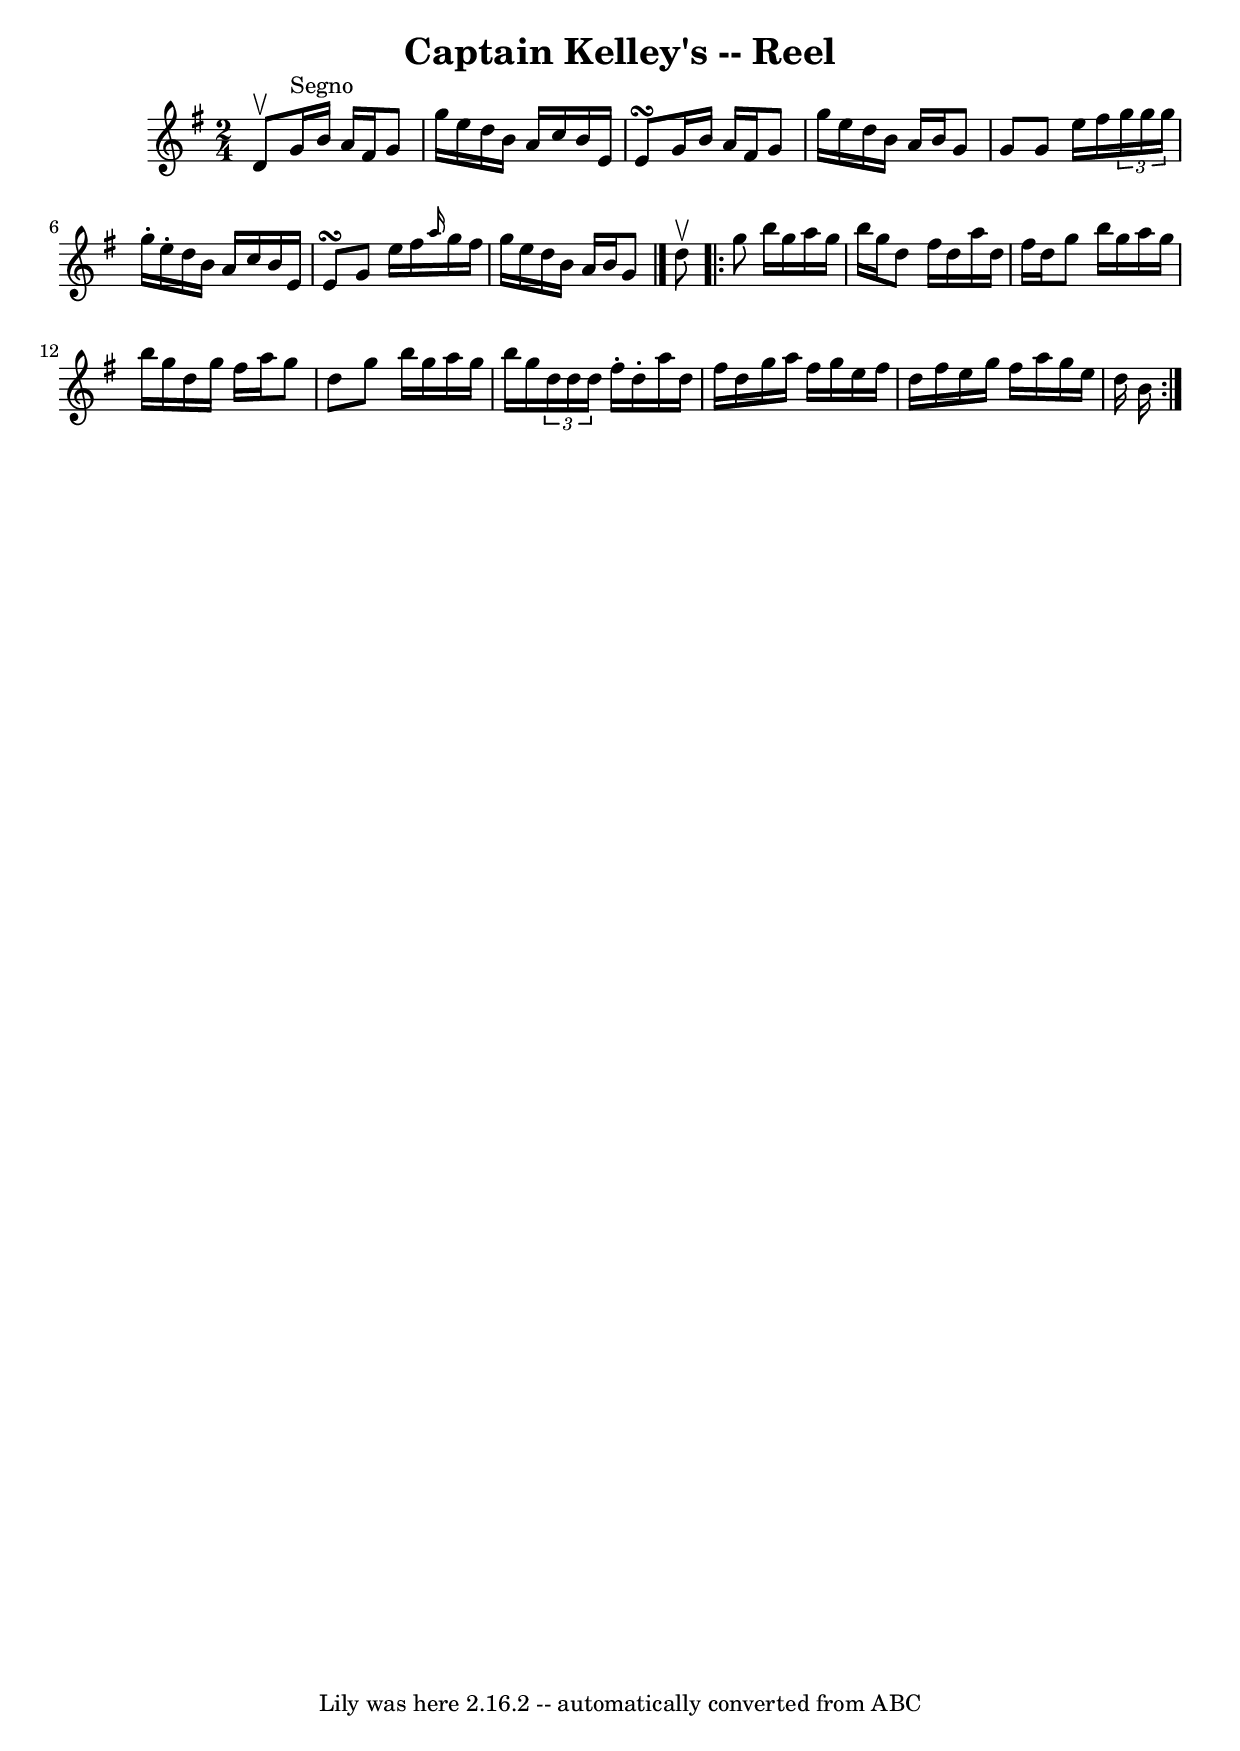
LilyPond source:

\version "2.16.2"
\include "Mammoth.ily"
\header {
  %% book = "Ryan's Mammoth Collection"
  crossRefNumber = "1"
  footnotes = "\\\\44"
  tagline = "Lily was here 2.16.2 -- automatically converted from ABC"
  title = "Captain Kelley's -- Reel"

}
voicedefault =  {


  \time 2/4 
  \key g \major
 d'8^\upbow   |
  g'16^"Segno" b'16    
  a'16 fis'16 g'8 g''16 e''16    |
  d''16 b'16 a'16    
  c''16 b'16 e'16 e'8\turn    |
  g'16 b'16 a'16 fis'16  
  g'8 g''16 e''16    |
  d''16 b'16 a'16 b'16 g'8    
  g'8    |
  g'8 e''16 fis''16    \times 2/3 { g''16 g''16    
				    g''16  
				  } g''16 -. e''16 -.   |
  d''16 b'16 a'16 c''16    
  b'16 e'16 e'8\turn    |
  g'8 e''16 fis''16  \grace {    
    a''16  
  } g''16 fis''16 g''16 e''16    |
  d''16 b'16    
  a'16 b'16 g'8  \bar "|." d''8^\upbow |
  
  \repeat volta 2 {
    
    g''8 b''16 g''16 a''16 g''16 b''16 g''16    |
    d''8  
    fis''16 d''16 a''16 d''16 fis''16 d''16    |
    g''8    
    b''16 g''16 a''16 g''16 b''16 g''16    |
    d''16 g''16 
    fis''16 a''16 g''8 d''8    |
    g''8 b''16 g''16    
    a''16 g''16 b''16 g''16    |
    \times 2/3 { d''16 d''16    
		 d''16  
	       } fis''16 -. d''16 -. a''16 d''16 fis''16 d''16    
    |
    g''16 a''16 fis''16 g''16 e''16 fis''16 d''16    
    fis''16    |
    e''16 g''16 fis''16 a''16 g''16 e''16    
    d''16 b'16      
  }   

}

\score{
  <<

    \context Staff="default"
    {
      \voicedefault 
      
    }

  >>
  \layout {
    
  }
  \midi {
  }

}
